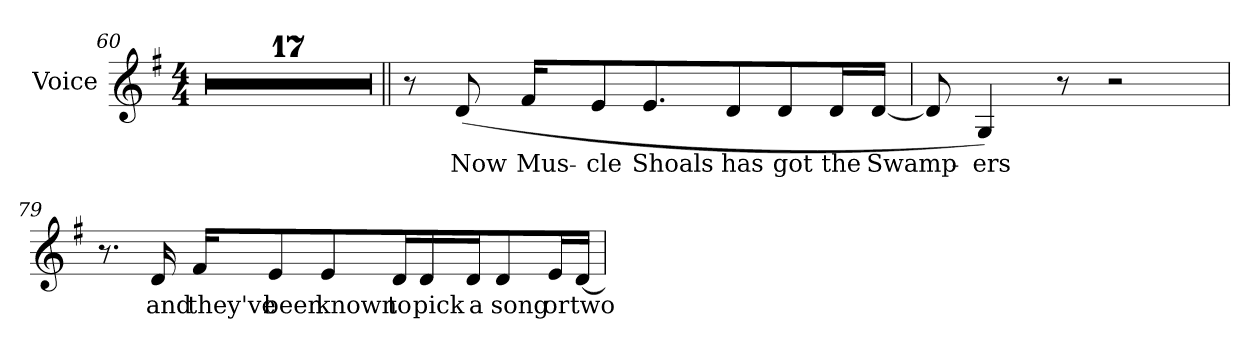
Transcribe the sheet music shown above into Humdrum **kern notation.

**kern	**text
*part1	*part1
*staff1	*staff1
*I"Voice	*
*I'Voice	*
*clefG2	*
*k[f#]	*
*G:	*
*M4/4	*
=60	=60
1r	.
=61	=61
1r	.
=62	=62
1r	.
!!LO:LB:g=z
=63	=63
1r	.
=64	=64
1r	.
=65	=65
1r	.
=66	=66
1r	.
=67	=67
1r	.
=68	=68
1r	.
=69	=69
1r	.
=70	=70
1r	.
=71	=71
1r	.
!!LO:LB:g=z
=72	=72
1r	.
=73	=73
1r	.
=74	=74
1r	.
=75	=75
1r	.
=76	=76
1r	.
=77||	=77||
8r	.
!	!LO:LY:b:color=#000000
(8di/	Now
!	!LO:LY:b:color=#000000
16f#i/KL	Mus-
!	!LO:LY:b:color=#000000
8ei/	-cle
!	!LO:LY:b:color=#000000
8.ei/	Shoals
!	!LO:LY:b:color=#000000
8di/	has
!	!LO:LY:b:color=#000000
8di/	got
!	!LO:LY:b:color=#000000
16di/L	the
!	!LO:LY:b:color=#000000
[16di/JJ	Swamp-
!!LO:LB:g=z
=78	=78
8di/]	.
!	!LO:LY:b:color=#000000
4Gi/)	-ers
8r	.
2r	.
=79	=79
8.r	.
!	!LO:LY:b:color=#000000
16di/	and
!	!LO:LY:b:color=#000000
16f#i/KL	they've
!	!LO:LY:b:color=#000000
8ei/	been
!	!LO:LY:b:color=#000000
8ei/	known
!	!LO:LY:b:color=#000000
16di/L	to
!	!LO:LY:b:color=#000000
16di/	pick
!	!LO:LY:b:color=#000000
16di/J	a
!	!LO:LY:b:color=#000000
8di/	song
!	!LO:LY:b:color=#000000
16ei/L	or
!	!LO:LY:b:color=#000000
[16di/JJ	two
=	=
*-	*-
